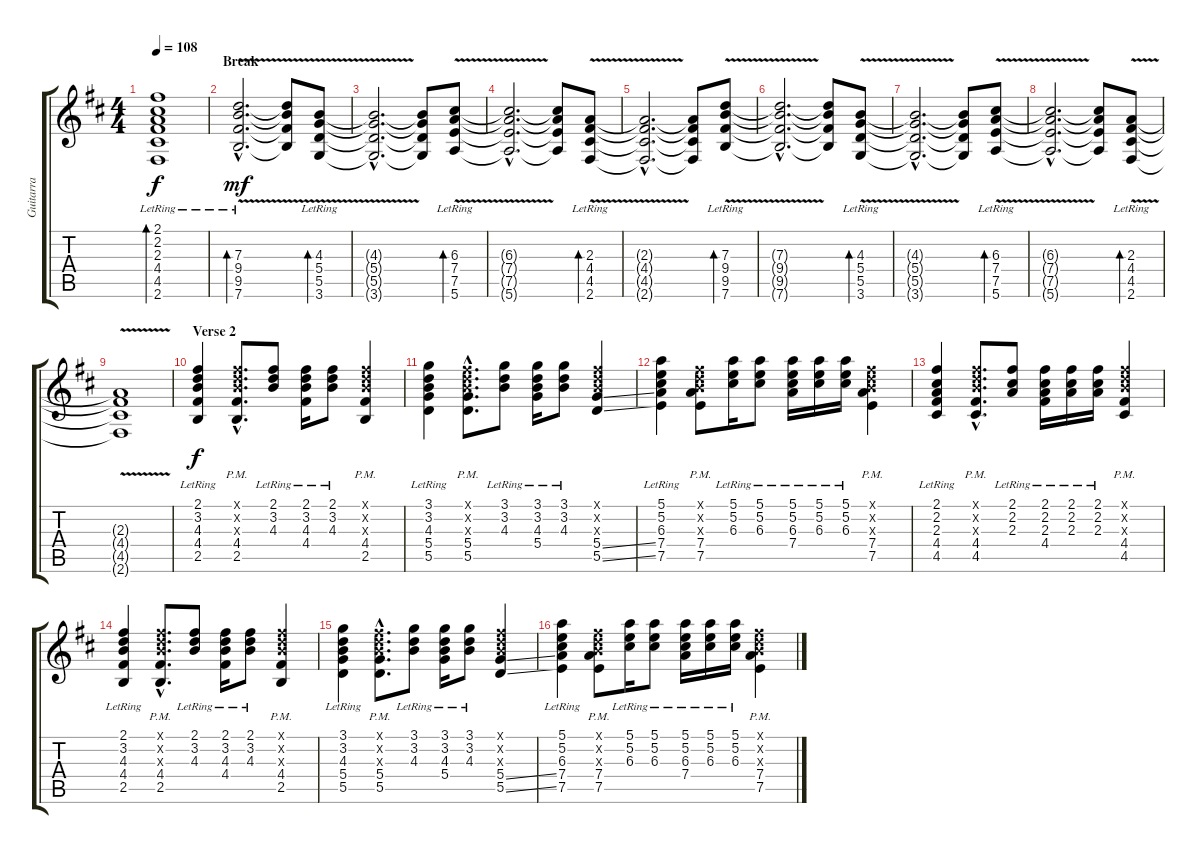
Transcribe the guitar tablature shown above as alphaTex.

\track ("Guitarra" "Guitarra") {instrument electricguitarjazz}
\staff {score tabs}
\tuning (E4 B3 G3 D3 A2 E2) {hide}
\ts (4 4)
\tempo 108
\clef g2
\ks bminor
(2.1{lr} 2.2{lr} 2.3{lr} 4.4{lr} 4.5{lr} 2.6{lr}).1{bd 120 dy f} |
\section ("" "Break")
(7.3{v hac lr} 9.4{hac lr} 9.5{hac lr} 7.6{hac lr}).2{d bd 60 dy mf} (7.3{t} 9.4{t} 9.5{t} 7.6{t}).8 (4.3{v lr} 5.4{lr} 5.5{lr} 3.6{lr}).8{bd 60} |
(4.3{hac t} 5.4{hac t} 5.5{hac t} 3.6{hac t}).2{d} (4.3{t} 5.4{t} 5.5{t} 3.6{t}).8 (6.3{v lr} 7.4{lr} 7.5{lr} 5.6{lr}).8{bd 60} |
(6.3{hac t} 7.4{hac t} 7.5{hac t} 5.6{hac t}).2{d} (6.3{t} 7.4{t} 7.5{t} 5.6{t}).8 (2.3{v lr} 4.4{lr} 4.5{lr} 2.6{lr}).8{bd 60} |
(2.3{hac t} 4.4{hac t} 4.5{hac t} 2.6{hac t}).2{d} (2.3{t} 4.4{t} 4.5{t} 2.6{t}).8 (7.3{v lr} 9.4{lr} 9.5{lr} 7.6{lr}).8{bd 60} |
(7.3{hac t} 9.4{hac t} 9.5{hac t} 7.6{hac t}).2{d} (7.3{t} 9.4{t} 9.5{t} 7.6{t}).8 (4.3{v lr} 5.4{lr} 5.5{lr} 3.6{lr}).8{bd 60} |
(4.3{hac t} 5.4{hac t} 5.5{hac t} 3.6{hac t}).2{d} (4.3{t} 5.4{t} 5.5{t} 3.6{t}).8 (6.3{v lr} 7.4{lr} 7.5{lr} 5.6{lr}).8{bd 60} |
(6.3{hac t} 7.4{hac t} 7.5{hac t} 5.6{hac t}).2{d} (6.3{t} 7.4{t} 7.5{t} 5.6{t}).8 (2.3{v lr} 4.4{lr} 4.5{lr} 2.6{lr}).8{bd 60} |
(2.3{t} 4.4{t} 4.5{t} 2.6{t}).1 |
\section ("" "Verse 2")
(2.1{lr} 3.2{lr} 4.3{lr} 4.4{lr} 2.5{lr}).4{dy f} (2.1{hac x} 3.2{hac x} 4.3{hac x} 4.4{hac pm} 2.5{hac pm}).8{d} (2.1{lr} 3.2{lr} 4.3{lr}).8 (2.1{lr} 3.2{lr} 4.3{lr} 4.4{lr}).16 (2.1{lr} 3.2{lr} 4.3{lr}).8 (2.1{x} 3.2{x} 4.3{x} 4.4{pm} 2.5{pm}).4 |
(3.1{lr} 3.2{lr} 4.3{lr} 5.4{lr} 5.5{lr}).4 (2.1{hac x} 3.2{hac x} 4.3{hac x} 5.4{hac pm} 5.5{hac pm}).8{d} (3.1{lr} 3.2{lr} 4.3{lr}).8 (3.1{lr} 3.2{lr} 4.3{lr} 5.4{lr}).16 (3.1{lr} 3.2{lr} 4.3{lr}).8 (2.1{x} 3.2{x} 4.3{x} 5.4{ss} 5.5{ss}).4 |
(5.1{lr} 5.2{lr} 6.3{lr} 7.4{lr} 7.5{lr}).4 (2.1{x} 3.2{x} 4.3{x} 7.4{pm} 7.5{pm}).8 (5.1{lr} 5.2{lr} 6.3{lr}).16 (5.1{lr} 5.2{lr} 6.3{lr}).8 (5.1{lr} 5.2{lr} 6.3{lr} 7.4{lr}).16 (5.1{lr} 5.2{lr} 6.3{lr}).16 (5.1{lr} 5.2{lr} 6.3{lr}).16 (2.1{x} 3.2{x} 4.3{x} 7.4{pm} 7.5{pm}).4 |
(2.1{lr} 2.2{lr} 2.3{lr} 4.4{lr} 4.5{lr}).4 (2.1{hac x} 3.2{hac x} 4.3{hac x} 4.4{hac pm} 4.5{hac pm}).8{d} (2.1{lr} 2.2{lr} 2.3{lr}).8 (2.1{lr} 2.2{lr} 2.3{lr} 4.4{lr}).16 (2.1{lr} 2.2{lr} 2.3{lr}).16 (2.1{lr} 2.2{lr} 2.3{lr}).16 (2.1{x} 3.2{x} 4.3{x} 4.4{pm} 4.5{pm}).4 |
(2.1{lr} 3.2{lr} 4.3{lr} 4.4{lr} 2.5{lr}).4 (2.1{hac x} 3.2{hac x} 4.3{hac x} 4.4{hac pm} 2.5{hac pm}).8{d} (2.1{lr} 3.2{lr} 4.3{lr}).8 (2.1{lr} 3.2{lr} 4.3{lr} 4.4{lr}).16 (2.1{lr} 3.2{lr} 4.3{lr}).8 (2.1{x} 3.2{x} 4.3{x} 4.4{pm} 2.5{pm}).4 |
(3.1{lr} 3.2{lr} 4.3{lr} 5.4{lr} 5.5{lr}).4 (2.1{hac x} 3.2{hac x} 4.3{hac x} 5.4{hac pm} 5.5{hac pm}).8{d} (3.1{lr} 3.2{lr} 4.3{lr}).8 (3.1{lr} 3.2{lr} 4.3{lr} 5.4{lr}).16 (3.1{lr} 3.2{lr} 4.3{lr}).8 (2.1{x} 3.2{x} 4.3{x} 5.4{ss} 5.5{ss}).4 |
(5.1{lr} 5.2{lr} 6.3{lr} 7.4{lr} 7.5{lr}).4 (2.1{x} 3.2{x} 4.3{x} 7.4{pm} 7.5{pm}).8 (5.1{lr} 5.2{lr} 6.3{lr}).16 (5.1{lr} 5.2{lr} 6.3{lr}).8 (5.1{lr} 5.2{lr} 6.3{lr} 7.4{lr}).16 (5.1{lr} 5.2{lr} 6.3{lr}).16 (5.1{lr} 5.2{lr} 6.3{lr}).16 (2.1{x} 3.2{x} 4.3{x} 7.4{pm} 7.5{pm}).4
